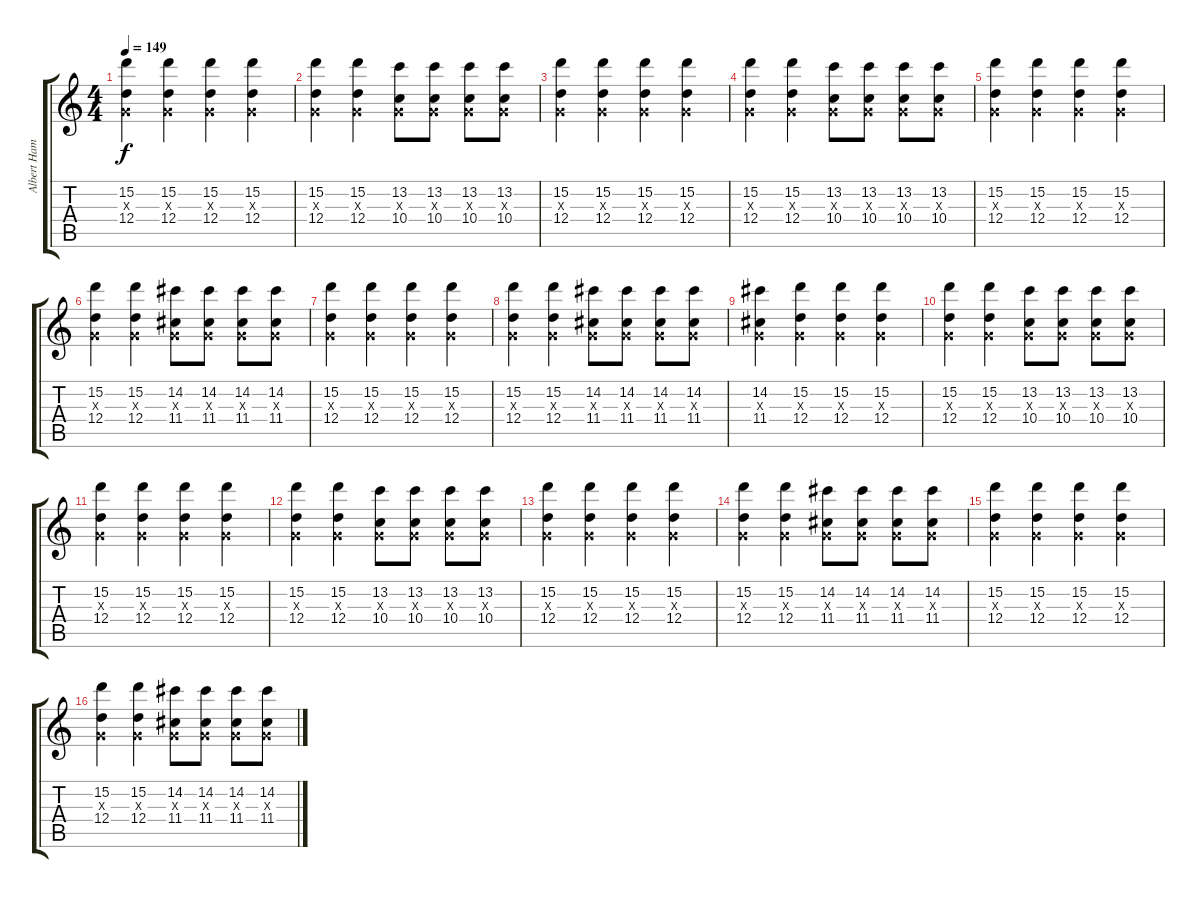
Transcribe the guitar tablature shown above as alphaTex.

\track ("Albert Hammond Jr." "Albert Ham") {instrument electricguitarclean}
\staff {score tabs}
\tuning (E4 B3 G3 D3 A2 E2) {hide}
\ts (4 4)
\tempo 149
\clef g2
\ks c
(15.2 0.3{x} 12.4).4{dy f} (15.2 0.3{x} 12.4).4 (15.2 0.3{x} 12.4).4 (15.2 0.3{x} 12.4).4 |
(15.2 0.3{x} 12.4).4 (15.2 0.3{x} 12.4).4 (13.2 0.3{x} 10.4).8 (13.2 0.3{x} 10.4).8 (13.2 0.3{x} 10.4).8 (13.2 0.3{x} 10.4).8 |
(15.2 0.3{x} 12.4).4 (15.2 0.3{x} 12.4).4 (15.2 0.3{x} 12.4).4 (15.2 0.3{x} 12.4).4 |
(15.2 0.3{x} 12.4).4 (15.2 0.3{x} 12.4).4 (13.2 0.3{x} 10.4).8 (13.2 0.3{x} 10.4).8 (13.2 0.3{x} 10.4).8 (13.2 0.3{x} 10.4).8 |
(15.2 0.3{x} 12.4).4 (15.2 0.3{x} 12.4).4 (15.2 0.3{x} 12.4).4 (15.2 0.3{x} 12.4).4 |
(15.2 0.3{x} 12.4).4 (15.2 0.3{x} 12.4).4 (14.2 0.3{x} 11.4).8 (14.2 0.3{x} 11.4).8 (14.2 0.3{x} 11.4).8 (14.2 0.3{x} 11.4).8 |
(15.2 0.3{x} 12.4).4 (15.2 0.3{x} 12.4).4 (15.2 0.3{x} 12.4).4 (15.2 0.3{x} 12.4).4 |
(15.2 0.3{x} 12.4).4 (15.2 0.3{x} 12.4).4 (14.2 0.3{x} 11.4).8 (14.2 0.3{x} 11.4).8 (14.2 0.3{x} 11.4).8 (14.2 0.3{x} 11.4).8 |
(14.2 0.3{x} 11.4).4 (15.2 0.3{x} 12.4).4 (15.2 0.3{x} 12.4).4 (15.2 0.3{x} 12.4).4 |
(15.2 0.3{x} 12.4).4 (15.2 0.3{x} 12.4).4 (13.2 0.3{x} 10.4).8 (13.2 0.3{x} 10.4).8 (13.2 0.3{x} 10.4).8 (13.2 0.3{x} 10.4).8 |
(15.2 0.3{x} 12.4).4 (15.2 0.3{x} 12.4).4 (15.2 0.3{x} 12.4).4 (15.2 0.3{x} 12.4).4 |
(15.2 0.3{x} 12.4).4 (15.2 0.3{x} 12.4).4 (13.2 0.3{x} 10.4).8 (13.2 0.3{x} 10.4).8 (13.2 0.3{x} 10.4).8 (13.2 0.3{x} 10.4).8 |
(15.2 0.3{x} 12.4).4 (15.2 0.3{x} 12.4).4 (15.2 0.3{x} 12.4).4 (15.2 0.3{x} 12.4).4 |
(15.2 0.3{x} 12.4).4 (15.2 0.3{x} 12.4).4 (14.2 0.3{x} 11.4).8 (14.2 0.3{x} 11.4).8 (14.2 0.3{x} 11.4).8 (14.2 0.3{x} 11.4).8 |
(15.2 0.3{x} 12.4).4 (15.2 0.3{x} 12.4).4 (15.2 0.3{x} 12.4).4 (15.2 0.3{x} 12.4).4 |
(15.2 0.3{x} 12.4).4 (15.2 0.3{x} 12.4).4 (14.2 0.3{x} 11.4).8 (14.2 0.3{x} 11.4).8 (14.2 0.3{x} 11.4).8 (14.2 0.3{x} 11.4).8
